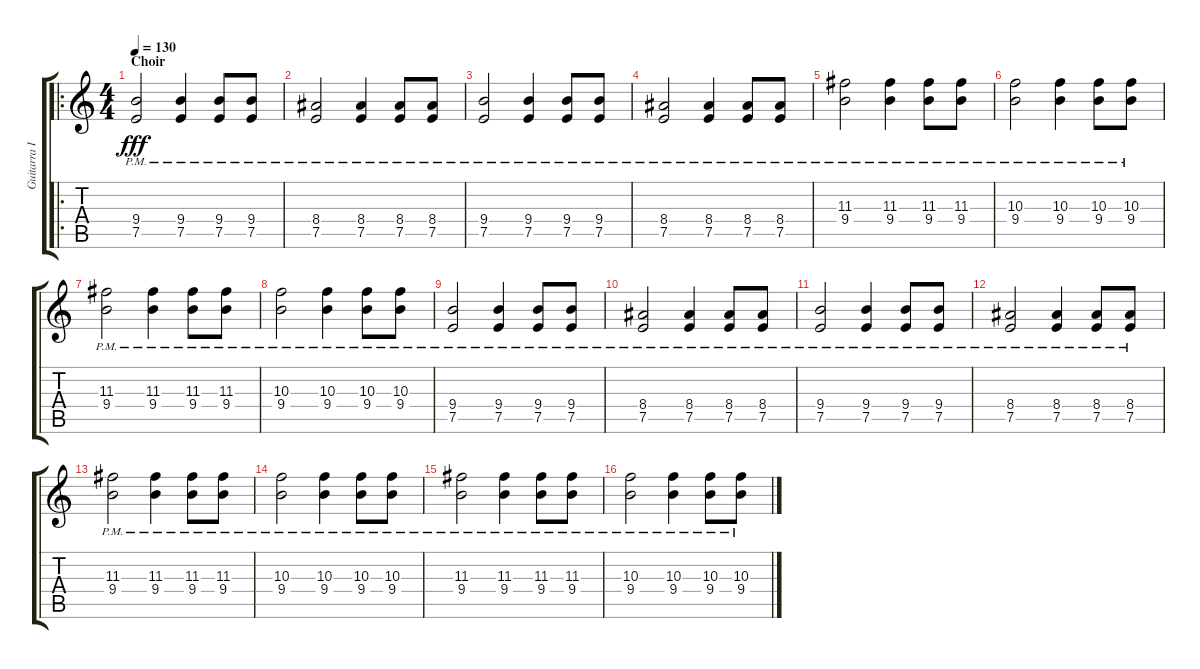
\track ("Guitarra III" "Guitarra I") {instrument distortionguitar}
\staff {score tabs}
\tuning (E4 B3 G3 D3 A2 E2) {hide}
\ro
\ts (4 4)
\section ("" "Choir")
\tempo 130
\clef g2
\ks c
(9.4{pm} 7.5{pm}).2{dy fff} (9.4{pm} 7.5{pm}).4 (9.4{pm} 7.5{pm}).8 (9.4{pm} 7.5{pm}).8 |
(8.4{pm} 7.5{pm}).2 (8.4{pm} 7.5{pm}).4 (8.4{pm} 7.5{pm}).8 (8.4{pm} 7.5{pm}).8 |
(9.4{pm} 7.5{pm}).2 (9.4{pm} 7.5{pm}).4 (9.4{pm} 7.5{pm}).8 (9.4{pm} 7.5{pm}).8 |
(8.4{pm} 7.5{pm}).2 (8.4{pm} 7.5{pm}).4 (8.4{pm} 7.5{pm}).8 (8.4{pm} 7.5{pm}).8 |
(11.3{pm} 9.4{pm}).2 (11.3{pm} 9.4{pm}).4 (11.3{pm} 9.4{pm}).8 (11.3{pm} 9.4{pm}).8 |
(10.3{pm} 9.4{pm}).2 (10.3{pm} 9.4{pm}).4 (10.3{pm} 9.4{pm}).8 (10.3{pm} 9.4{pm}).8 |
(11.3{pm} 9.4{pm}).2 (11.3{pm} 9.4{pm}).4 (11.3{pm} 9.4{pm}).8 (11.3{pm} 9.4{pm}).8 |
(10.3{pm} 9.4{pm}).2 (10.3{pm} 9.4{pm}).4 (10.3{pm} 9.4{pm}).8 (10.3{pm} 9.4{pm}).8 |
(9.4{pm} 7.5{pm}).2 (9.4{pm} 7.5{pm}).4 (9.4{pm} 7.5{pm}).8 (9.4{pm} 7.5{pm}).8 |
(8.4{pm} 7.5{pm}).2 (8.4{pm} 7.5{pm}).4 (8.4{pm} 7.5{pm}).8 (8.4{pm} 7.5{pm}).8 |
(9.4{pm} 7.5{pm}).2 (9.4{pm} 7.5{pm}).4 (9.4{pm} 7.5{pm}).8 (9.4{pm} 7.5{pm}).8 |
(8.4{pm} 7.5{pm}).2 (8.4{pm} 7.5{pm}).4 (8.4{pm} 7.5{pm}).8 (8.4{pm} 7.5{pm}).8 |
(11.3{pm} 9.4{pm}).2 (11.3{pm} 9.4{pm}).4 (11.3{pm} 9.4{pm}).8 (11.3{pm} 9.4{pm}).8 |
(10.3{pm} 9.4{pm}).2 (10.3{pm} 9.4{pm}).4 (10.3{pm} 9.4{pm}).8 (10.3{pm} 9.4{pm}).8 |
(11.3{pm} 9.4{pm}).2 (11.3{pm} 9.4{pm}).4 (11.3{pm} 9.4{pm}).8 (11.3{pm} 9.4{pm}).8 |
(10.3{pm} 9.4{pm}).2 (10.3{pm} 9.4{pm}).4 (10.3{pm} 9.4{pm}).8 (10.3{pm} 9.4{pm}).8
